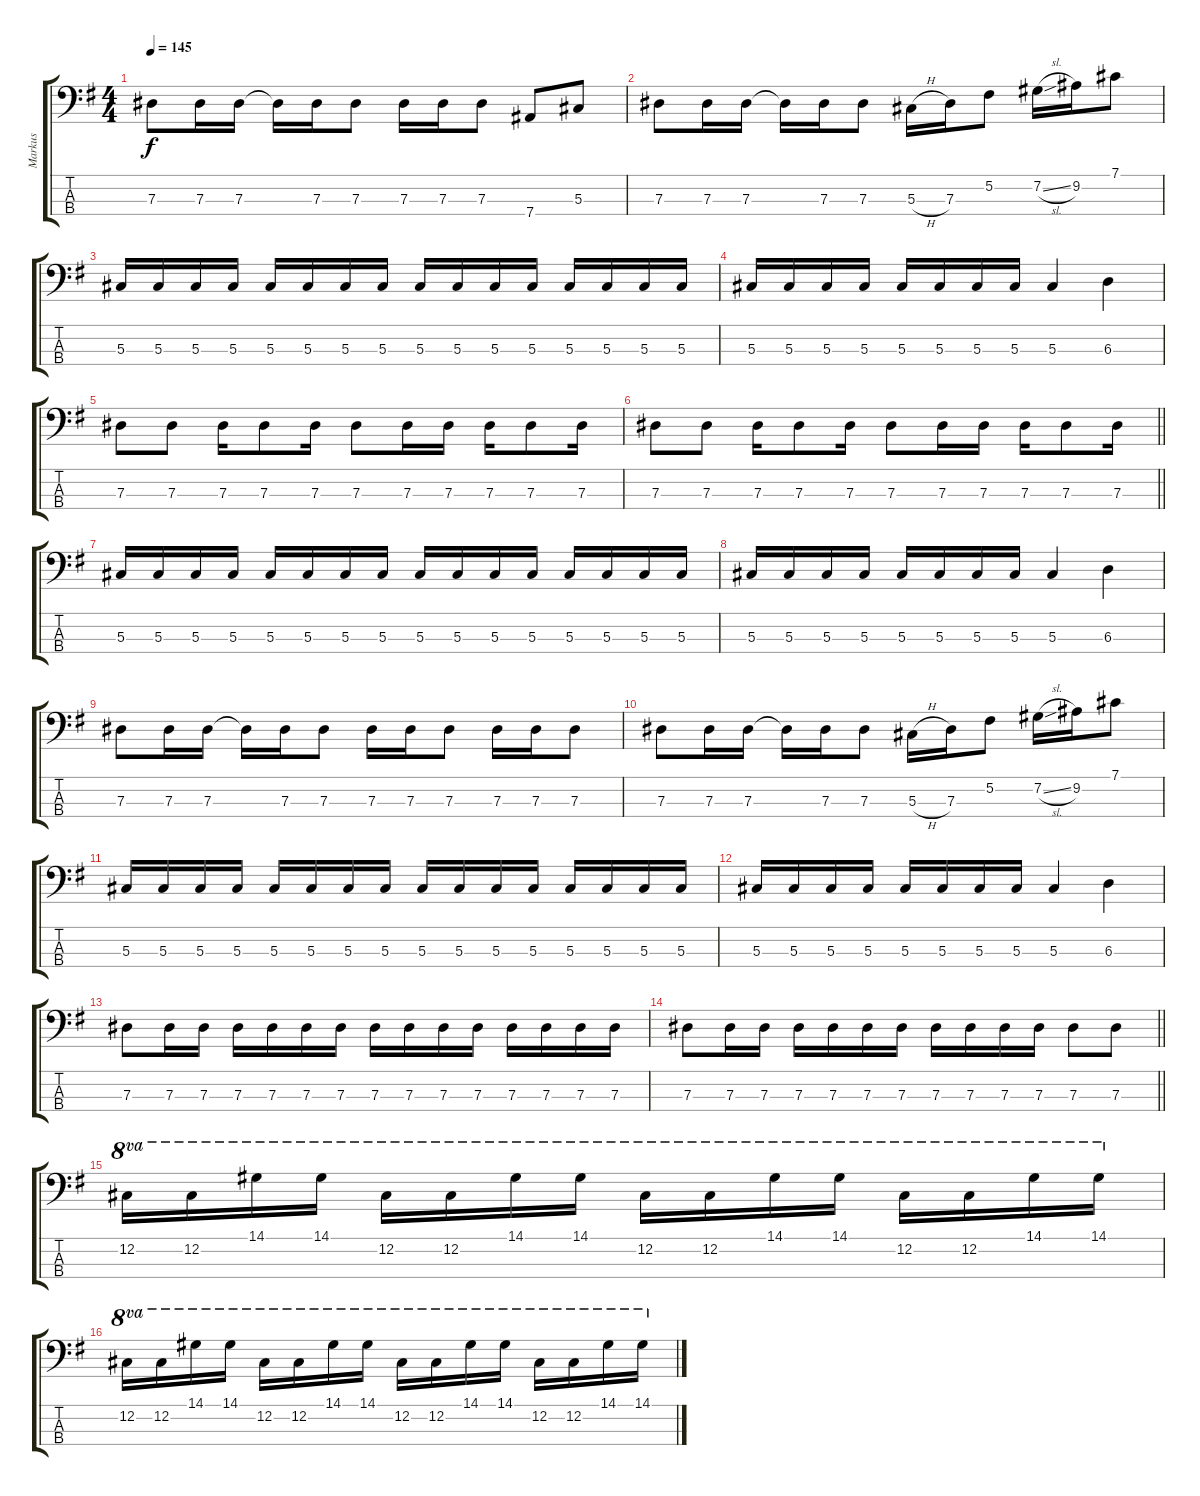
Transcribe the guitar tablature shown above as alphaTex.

\track ("Markus" "Markus") {instrument electricbasspick}
\staff {score tabs}
\tuning (Gb2 Db2 Ab1 Eb1) {hide}
\ts (4 4)
\tempo 145
\clef f4
\ks eminor
7.3.8{dy f} 7.3.16 7.3.16 7.3{t}.16 7.3.16 7.3.8 7.3.16 7.3.16 7.3.8 7.4.8 5.3.8 |
7.3.8 7.3.16 7.3.16 7.3{t}.16 7.3.16 7.3.8 5.3{h}.16 7.3.16 5.2.8 7.2{sl}.16 9.2.16 7.1.8 |
5.3.16 5.3.16 5.3.16 5.3.16 5.3.16 5.3.16 5.3.16 5.3.16 5.3.16 5.3.16 5.3.16 5.3.16 5.3.16 5.3.16 5.3.16 5.3.16 |
5.3.16 5.3.16 5.3.16 5.3.16 5.3.16 5.3.16 5.3.16 5.3.16 5.3.4 6.3.4 |
7.3.8 7.3.8 7.3.16 7.3.8 7.3.16 7.3.8 7.3.16 7.3.16 7.3.16 7.3.8 7.3.16 |
\barLineRight lightlight
7.3.8 7.3.8 7.3.16 7.3.8 7.3.16 7.3.8 7.3.16 7.3.16 7.3.16 7.3.8 7.3.16 |
5.3.16 5.3.16 5.3.16 5.3.16 5.3.16 5.3.16 5.3.16 5.3.16 5.3.16 5.3.16 5.3.16 5.3.16 5.3.16 5.3.16 5.3.16 5.3.16 |
5.3.16 5.3.16 5.3.16 5.3.16 5.3.16 5.3.16 5.3.16 5.3.16 5.3.4 6.3.4 |
7.3.8 7.3.16 7.3.16 7.3{t}.16 7.3.16 7.3.8 7.3.16 7.3.16 7.3.8 7.3.16 7.3.16 7.3.8 |
7.3.8 7.3.16 7.3.16 7.3{t}.16 7.3.16 7.3.8 5.3{h}.16 7.3.16 5.2.8 7.2{sl}.16 9.2.16 7.1.8 |
5.3.16 5.3.16 5.3.16 5.3.16 5.3.16 5.3.16 5.3.16 5.3.16 5.3.16 5.3.16 5.3.16 5.3.16 5.3.16 5.3.16 5.3.16 5.3.16 |
5.3.16 5.3.16 5.3.16 5.3.16 5.3.16 5.3.16 5.3.16 5.3.16 5.3.4 6.3.4 |
7.3.8 7.3.16 7.3.16 7.3.16 7.3.16 7.3.16 7.3.16 7.3.16 7.3.16 7.3.16 7.3.16 7.3.16 7.3.16 7.3.16 7.3.16 |
\barLineRight lightlight
7.3.8 7.3.16 7.3.16 7.3.16 7.3.16 7.3.16 7.3.16 7.3.16 7.3.16 7.3.16 7.3.16 7.3.8 7.3.8 |
12.2.16{ot 8va} 12.2.16{ot 8va} 14.1.16{ot 8va} 14.1.16{ot 8va} 12.2.16{ot 8va} 12.2.16{ot 8va} 14.1.16{ot 8va} 14.1.16{ot 8va} 12.2.16{ot 8va} 12.2.16{ot 8va} 14.1.16{ot 8va} 14.1.16{ot 8va} 12.2.16{ot 8va} 12.2.16{ot 8va} 14.1.16{ot 8va} 14.1.16{ot 8va} |
12.2.16{ot 8va} 12.2.16{ot 8va} 14.1.16{ot 8va} 14.1.16{ot 8va} 12.2.16{ot 8va} 12.2.16{ot 8va} 14.1.16{ot 8va} 14.1.16{ot 8va} 12.2.16{ot 8va} 12.2.16{ot 8va} 14.1.16{ot 8va} 14.1.16{ot 8va} 12.2.16{ot 8va} 12.2.16{ot 8va} 14.1.16{ot 8va} 14.1.16{ot 8va}
